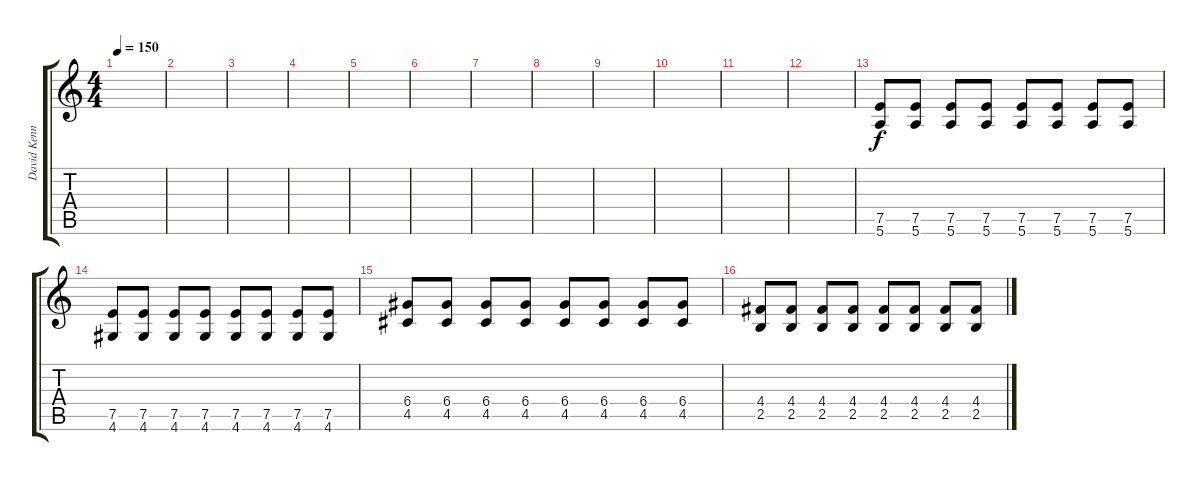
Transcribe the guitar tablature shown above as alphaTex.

\track ("David Kennedy - Back Overdriven Guitar" "David Kenn") {instrument overdrivenguitar}
\staff {score tabs}
\tuning (E4 B3 G3 D3 A2 E2) {hide}
\ts (4 4)
\tempo 150
\clef g2
\ks c
|
|
|
|
|
|
|
|
|
|
|
|
(7.5 5.6).8 (7.5 5.6).8 (7.5 5.6).8 (7.5 5.6).8 (7.5 5.6).8 (7.5 5.6).8 (7.5 5.6).8 (7.5 5.6).8 |
(7.5 4.6).8 (7.5 4.6).8 (7.5 4.6).8 (7.5 4.6).8 (7.5 4.6).8 (7.5 4.6).8 (7.5 4.6).8 (7.5 4.6).8 |
(6.4 4.5).8 (6.4 4.5).8 (6.4 4.5).8 (6.4 4.5).8 (6.4 4.5).8 (6.4 4.5).8 (6.4 4.5).8 (6.4 4.5).8 |
(4.4 2.5).8 (4.4 2.5).8 (4.4 2.5).8 (4.4 2.5).8 (4.4 2.5).8 (4.4 2.5).8 (4.4 2.5).8 (4.4 2.5).8
